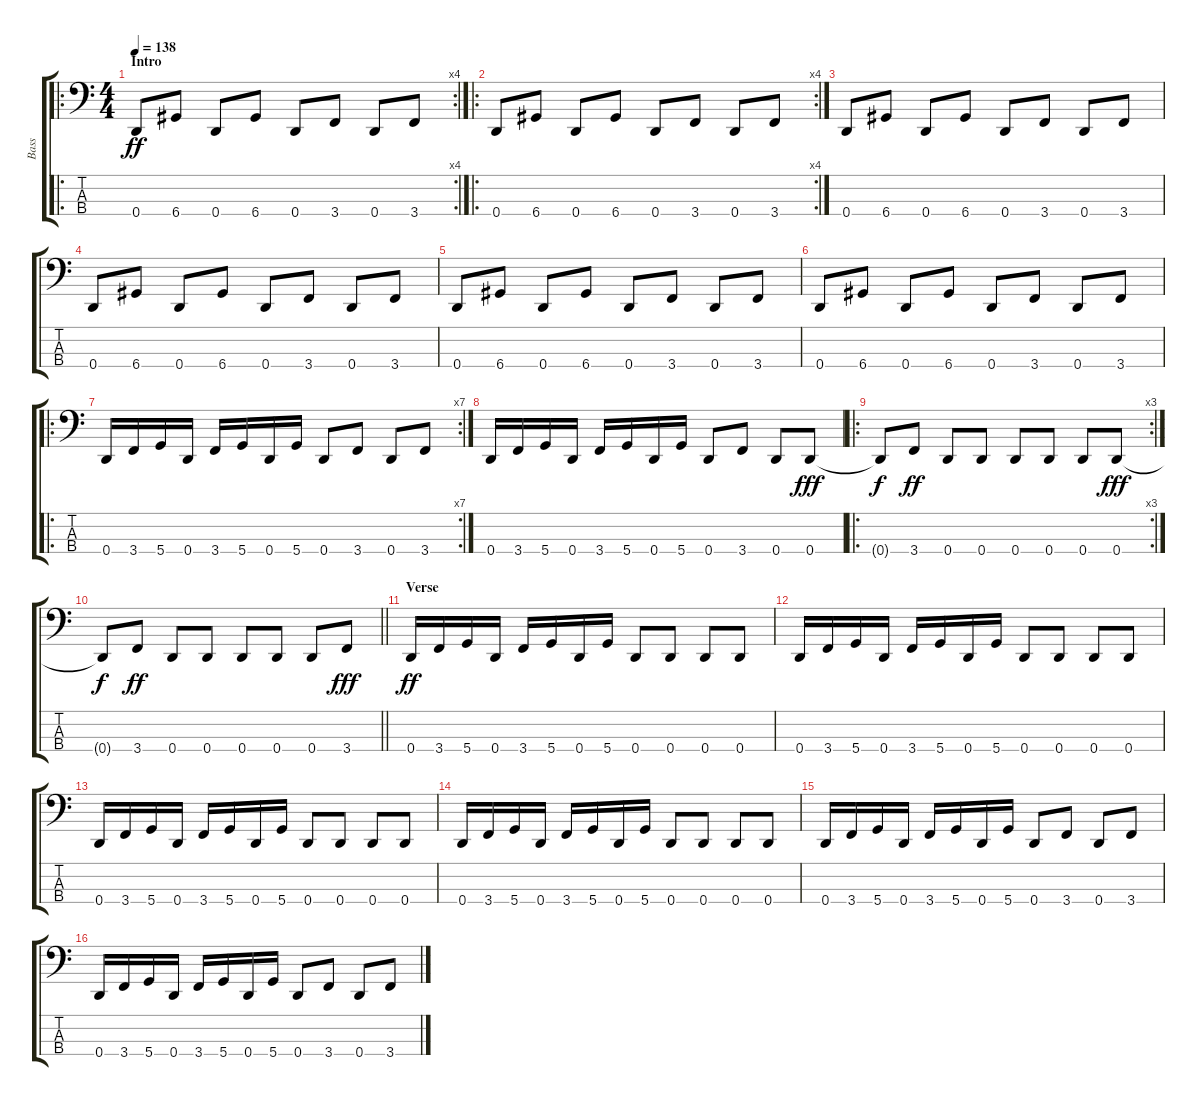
\track ("Bass" "Bass") {instrument electricbassfinger}
\staff {score tabs}
\tuning (G2 D2 A1 D1) {hide}
\ro
\rc 4
\ts (4 4)
\section ("" "Intro")
\tempo 138
\clef f4
\ks c
0.4.8{dy ff instrument electricbassfinger} 6.4.8 0.4.8 6.4.8 0.4.8 3.4.8 0.4.8 3.4.8 |
\ro
\rc 4
0.4.8 6.4.8 0.4.8 6.4.8 0.4.8 3.4.8 0.4.8 3.4.8 |
0.4.8 6.4.8 0.4.8 6.4.8 0.4.8 3.4.8 0.4.8 3.4.8 |
0.4.8 6.4.8 0.4.8 6.4.8 0.4.8 3.4.8 0.4.8 3.4.8 |
0.4.8 6.4.8 0.4.8 6.4.8 0.4.8 3.4.8 0.4.8 3.4.8 |
0.4.8 6.4.8 0.4.8 6.4.8 0.4.8 3.4.8 0.4.8 3.4.8 |
\ro
\rc 7
0.4.16 3.4.16 5.4.16 0.4.16 3.4.16 5.4.16 0.4.16 5.4.16 0.4.8 3.4.8 0.4.8 3.4.8 |
0.4.16 3.4.16 5.4.16 0.4.16 3.4.16 5.4.16 0.4.16 5.4.16 0.4.8 3.4.8 0.4.8 0.4.8{dy fff} |
\ro
\rc 3
0.4{t}.8{dy f} 3.4.8{dy ff} 0.4.8 0.4.8 0.4.8 0.4.8 0.4.8 0.4.8{dy fff} |
\barLineRight lightlight
0.4{t}.8{dy f} 3.4.8{dy ff} 0.4.8 0.4.8 0.4.8 0.4.8 0.4.8 3.4.8{dy fff} |
\section ("" "Verse")
0.4.16{dy ff} 3.4.16 5.4.16 0.4.16 3.4.16 5.4.16 0.4.16 5.4.16 0.4.8 0.4.8 0.4.8 0.4.8 |
0.4.16 3.4.16 5.4.16 0.4.16 3.4.16 5.4.16 0.4.16 5.4.16 0.4.8 0.4.8 0.4.8 0.4.8 |
0.4.16 3.4.16 5.4.16 0.4.16 3.4.16 5.4.16 0.4.16 5.4.16 0.4.8 0.4.8 0.4.8 0.4.8 |
0.4.16 3.4.16 5.4.16 0.4.16 3.4.16 5.4.16 0.4.16 5.4.16 0.4.8 0.4.8 0.4.8 0.4.8 |
0.4.16 3.4.16 5.4.16 0.4.16 3.4.16 5.4.16 0.4.16 5.4.16 0.4.8 3.4.8 0.4.8 3.4.8 |
0.4.16 3.4.16 5.4.16 0.4.16 3.4.16 5.4.16 0.4.16 5.4.16 0.4.8 3.4.8 0.4.8 3.4.8
